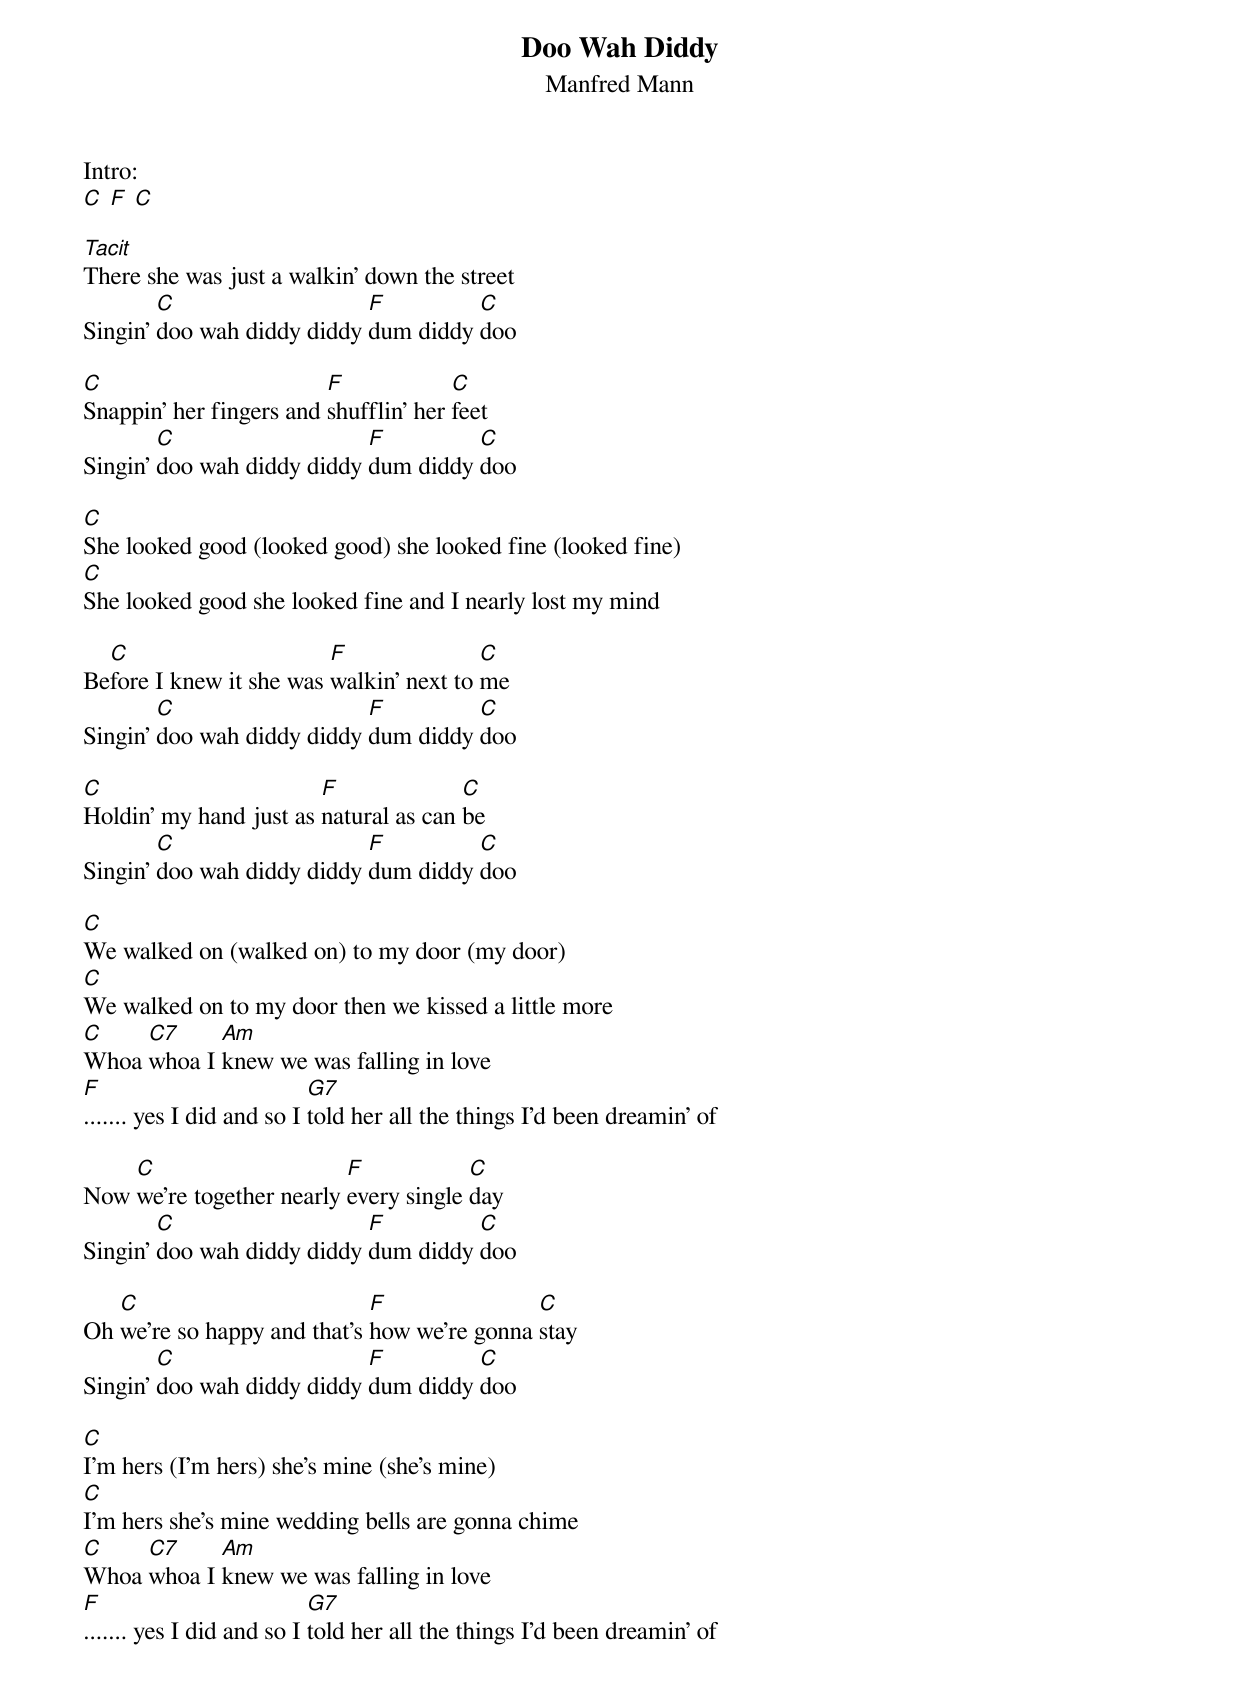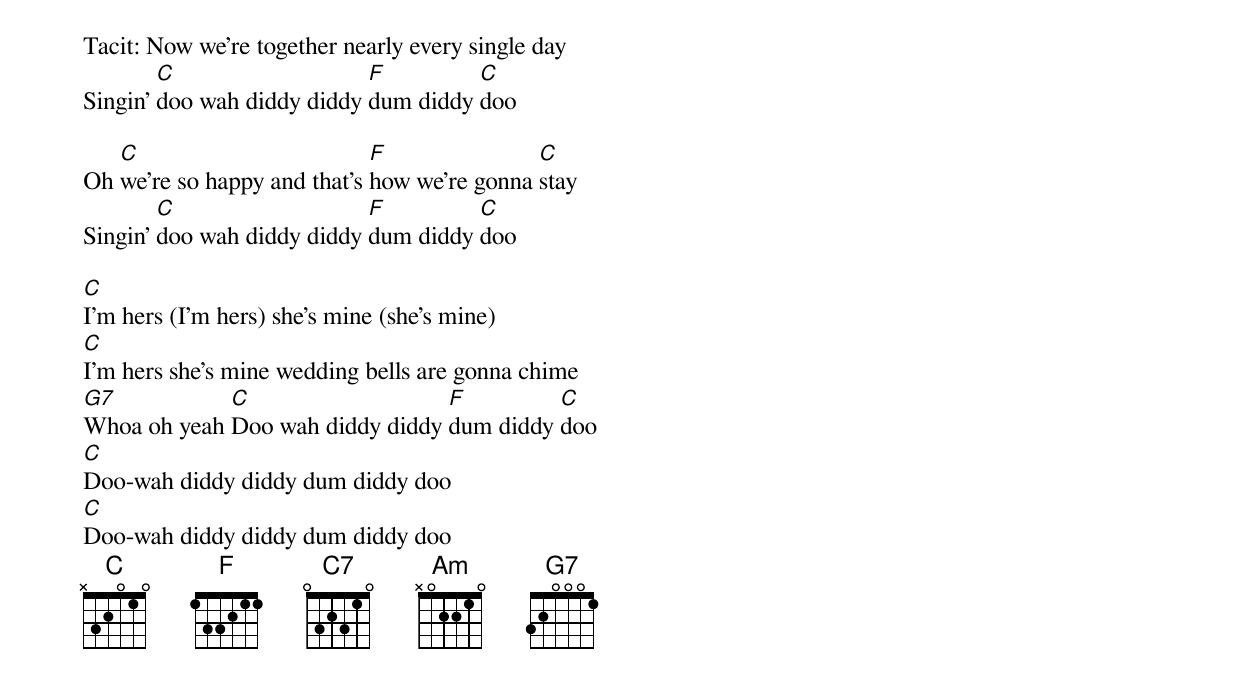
{t:Doo Wah Diddy}
{st:Manfred Mann}

Intro:
[C] [F] [C]

[Tacit]There she was just a walkin' down the street
Singin' [C]doo wah diddy diddy [F]dum diddy [C]doo

[C]Snappin' her fingers and [F]shufflin' her [C]feet
Singin' [C]doo wah diddy diddy [F]dum diddy [C]doo

[C]She looked good (looked good) she looked fine (looked fine)
[C]She looked good she looked fine and I nearly lost my mind

Be[C]fore I knew it she was [F]walkin' next to [C]me
Singin' [C]doo wah diddy diddy [F]dum diddy [C]doo

[C]Holdin' my hand just as [F]natural as can [C]be
Singin' [C]doo wah diddy diddy [F]dum diddy [C]doo

[C]We walked on (walked on) to my door (my door)
[C]We walked on to my door then we kissed a little more
[C]Whoa [C7]whoa I [Am]knew we was falling in love
[F]....... yes I did and so I [G7]told her all the things I'd been dreamin' of

Now [C]we're together nearly [F]every single [C]day
Singin' [C]doo wah diddy diddy [F]dum diddy [C]doo

Oh [C]we're so happy and that’s [F]how we're gonna [C]stay
Singin' [C]doo wah diddy diddy [F]dum diddy [C]doo

[C]I'm hers (I'm hers) she's mine (she's mine)
[C]I'm hers she's mine wedding bells are gonna chime
[C]Whoa [C7]whoa I [Am]knew we was falling in love
[F]....... yes I did and so I [G7]told her all the things I'd been dreamin' of

Tacit: Now we're together nearly every single day
Singin' [C]doo wah diddy diddy [F]dum diddy [C]doo

Oh [C]we're so happy and that’s [F]how we're gonna [C]stay
Singin' [C]doo wah diddy diddy [F]dum diddy [C]doo

[C]I'm hers (I'm hers) she's mine (she's mine)
[C]I'm hers she's mine wedding bells are gonna chime
[G7]Whoa oh yeah [C]Doo wah diddy diddy [F]dum diddy [C]doo
[C]Doo-wah diddy diddy dum diddy doo
[C]Doo-wah diddy diddy dum diddy doo
